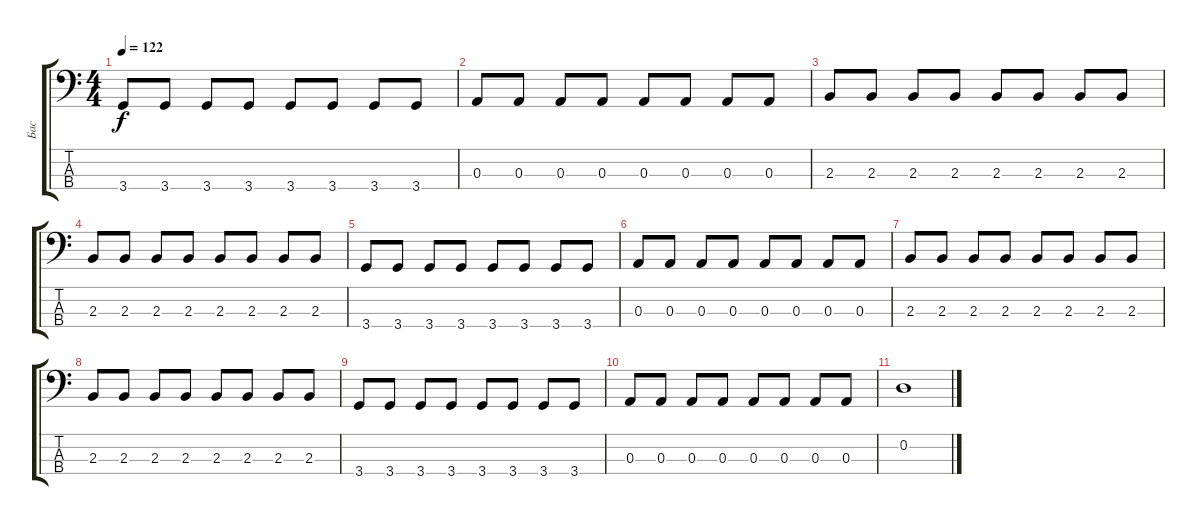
\track ("Бас" "Бас") {instrument electricbasspick}
\staff {score tabs}
\tuning (G2 D2 A1 E1) {hide}
\ts (4 4)
\tempo 122
\clef f4
\ks c
3.4.8{dy f} 3.4.8 3.4.8 3.4.8 3.4.8 3.4.8 3.4.8 3.4.8 |
0.3.8 0.3.8 0.3.8 0.3.8 0.3.8 0.3.8 0.3.8 0.3.8 |
2.3.8 2.3.8 2.3.8 2.3.8 2.3.8 2.3.8 2.3.8 2.3.8 |
2.3.8 2.3.8 2.3.8 2.3.8 2.3.8 2.3.8 2.3.8 2.3.8 |
3.4.8 3.4.8 3.4.8 3.4.8 3.4.8 3.4.8 3.4.8 3.4.8 |
0.3.8 0.3.8 0.3.8 0.3.8 0.3.8 0.3.8 0.3.8 0.3.8 |
2.3.8 2.3.8 2.3.8 2.3.8 2.3.8 2.3.8 2.3.8 2.3.8 |
2.3.8 2.3.8 2.3.8 2.3.8 2.3.8 2.3.8 2.3.8 2.3.8 |
3.4.8 3.4.8 3.4.8 3.4.8 3.4.8 3.4.8 3.4.8 3.4.8 |
0.3.8 0.3.8 0.3.8 0.3.8 0.3.8 0.3.8 0.3.8 0.3.8 |
0.2.1
